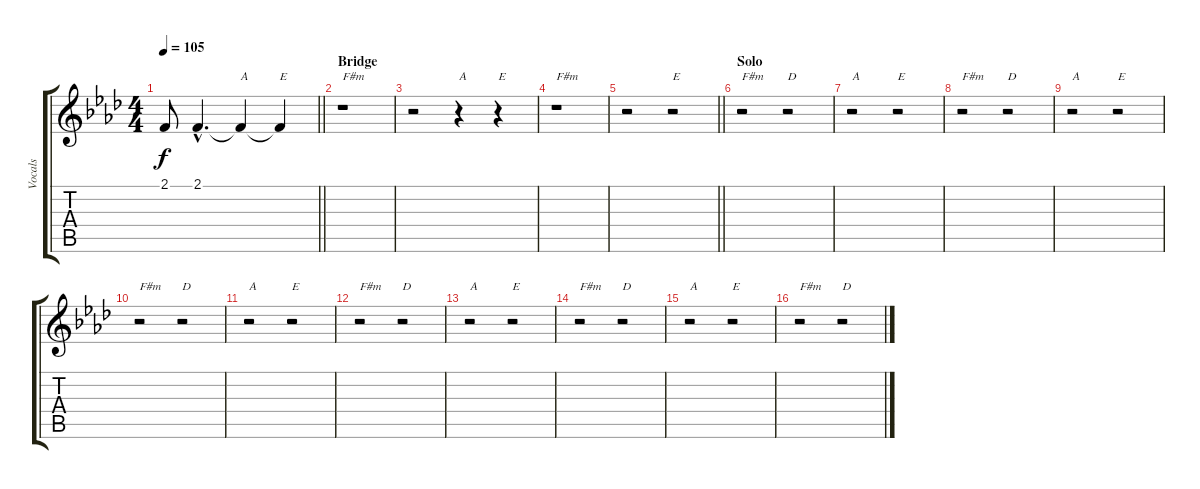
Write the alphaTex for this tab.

\track ("Vocals" "Vocals") {instrument sopranosax}
\staff {score tabs}
\tuning (Eb4 Bb3 Gb3 Db3 Ab2 Eb2) {hide}
\ts (4 4)
\tempo 105
\clef g2
\barLineRight lightlight
\ks fminor
2.1.8{dy f} 2.1{hac}.4{d} 2.1{t}.4{txt "A"} 2.1{t}.4{txt "E"} |
\section ("" "Bridge")
r.1{txt "F#m"} |
r.2 r.4{txt "A"} r.4{txt "E"} |
r.1{txt "F#m"} |
\barLineRight lightlight
r.2 r.2{txt "E"} |
\section ("" "Solo")
r.2{txt "F#m"} r.2{txt "D"} |
r.2{txt "A"} r.2{txt "E"} |
r.2{txt "F#m"} r.2{txt "D"} |
r.2{txt "A"} r.2{txt "E"} |
r.2{txt "F#m"} r.2{txt "D"} |
r.2{txt "A"} r.2{txt "E"} |
r.2{txt "F#m"} r.2{txt "D"} |
r.2{txt "A"} r.2{txt "E"} |
r.2{txt "F#m"} r.2{txt "D"} |
r.2{txt "A"} r.2{txt "E"} |
r.2{txt "F#m"} r.2{txt "D"}
